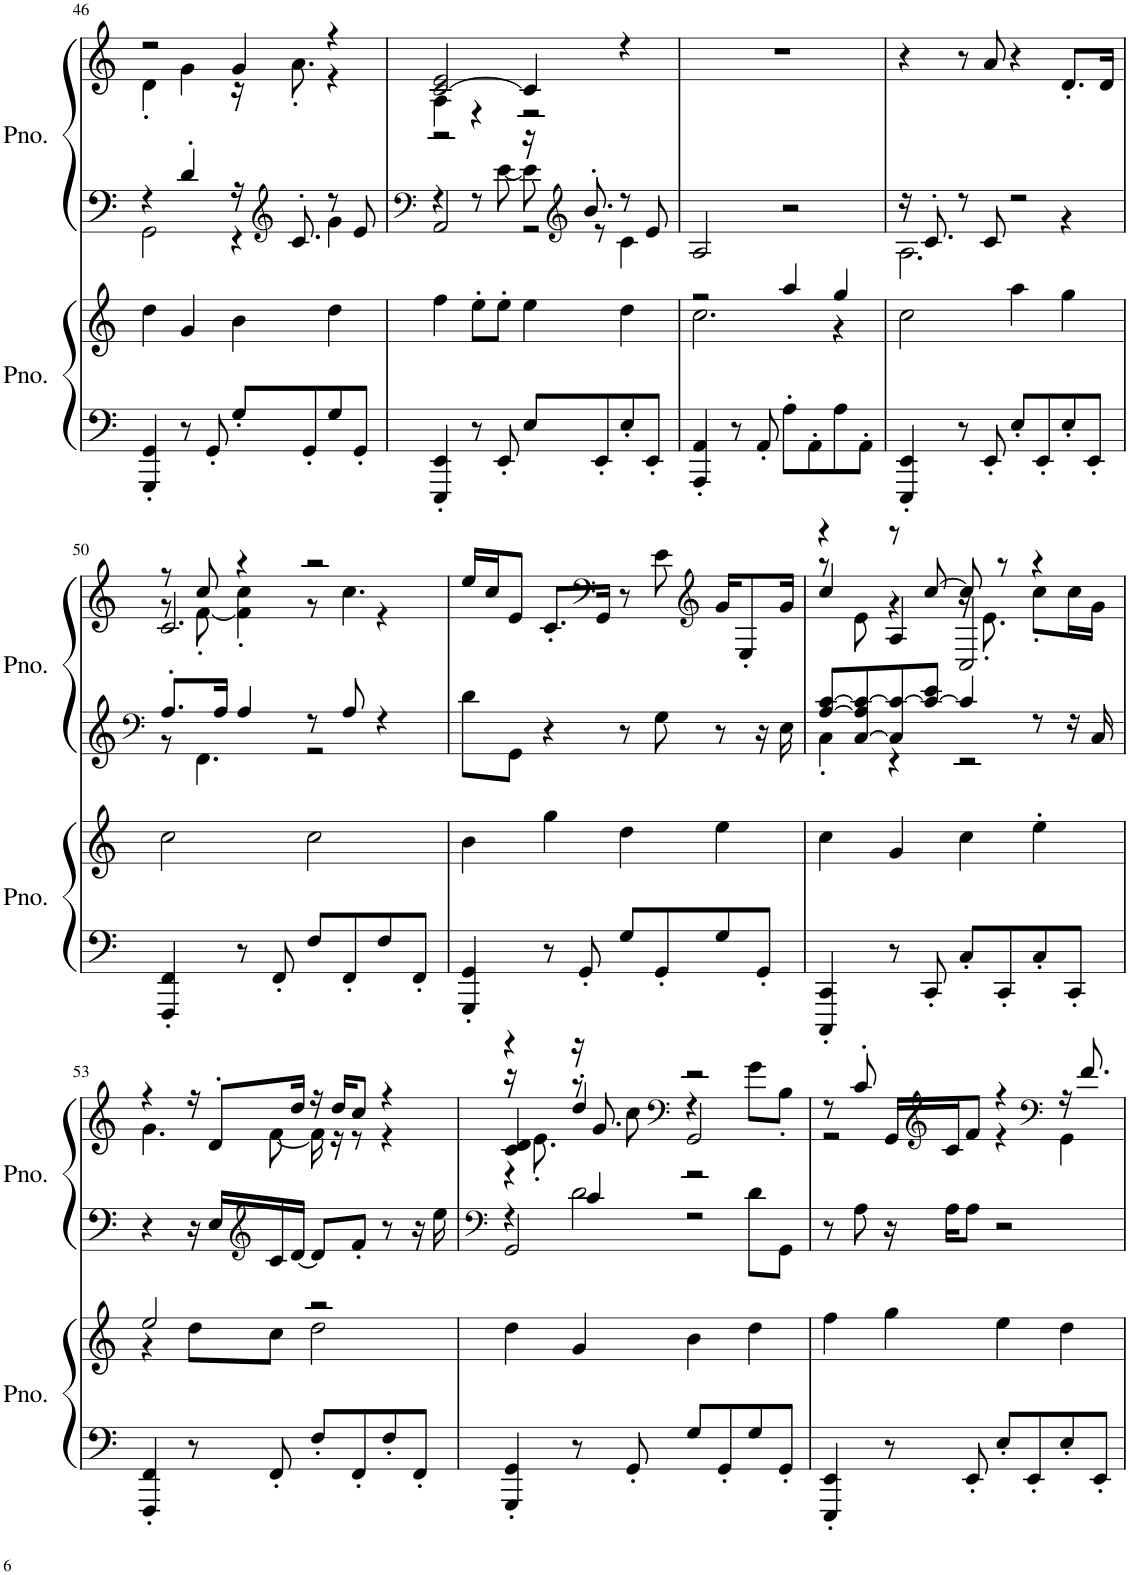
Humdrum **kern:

**kern	**kern	**kern	**kern
*part2	*part2	*part1	*part1
*staff4	*staff3	*staff2	*staff1
*I"Piano	*	*I"Piano	*
*I'Pno.	*	*I'Pno.	*
!!LO:PB:g=z
*clefF4	*clefG2	*clefF4	*clefG2
*k[]	*k[]	*k[]	*k[]
*M4/4	*M4/4	*M4/4	*M4/4
=46	=46	=46	=46
*	*	*^	*^
4GGG/' 4GG/'	4dd\	4r	2GG\	2r	4d'\
8r	4g/	4d'/	.	.	4g\
8GG'/	.	.	.	.	.
8G'/L	4b\	16r	4r	4g/	16r
*	*	*clefG2	*	*	*
.	.	8.c'/	.	.	8.a'\
8GG'/	.	.	.	.	.
8G/	4dd\	8r	4g\	4r	4r
8GG'/J	.	8e/	.	.	.
*	*	*v	*v	*	*
=47	=47	=47	=47	=47
*	*	*clefF4	*	*
*	*	*^	*	*
*	*	*	*^	*	*
4EEE/' 4EE/'	4ff\	2r	4r	2AA/	[2c/ 2e/	4A\
8r	8ee'\L	.	8r	.	.	4r
8EE'/	8ee'\J	.	[8e\	.	.	.
8E/L	4ee\	16r	8e\]	2r	4c/]	2r
*	*	*clefG2	*	*	*	*
.	.	8.b'/	.	.	.	.
8EE'/	.	.	8r	.	.	.
8E'/	4dd\	8r	4c\	.	4r	.
8EE'/J	.	8e/	.	.	.	.
*	*	*v	*v	*v	*	*
*	*	*	*v	*v
=48	=48	=48	=48
*	*^	*	*
4AAA/' 4AA/'	2r	2.cc\	2A/	1r
8r	.	.	.	.
8AA'/	.	.	.	.
8A'\L	4aa/	.	2r	.
8AA'\	.	.	.	.
8A\	4gg/	4r	.	.
8AA'\J	.	.	.	.
*	*v	*v	*	*
=49	=49	=49	=49
*	*	*^	*
4EEE/' 4EE/'	2cc\	16r	2.A\	4r
.	.	8.c'/	.	.
8r	.	8r	.	8r
8EE'/	.	8c/	.	8a/
8E'/L	4aa\	2r	.	4r
8EE'/	.	.	.	.
8E'/	4gg\	.	4r	8.d'/L
8EE'/J	.	.	.	.
.	.	.	.	16d/Jk
!!LO:LB:g=z
=50	=50	=50	=50	=50
*	*	*clefF4	*	*
*	*	*	*	*^
*	*	*	*	*	*^
4FFF/' 4FF/'	2cc\	8.A'/L	8r	8r	8r	2.c/
.	.	.	4.FF\	8cc/	[8f'\	.
.	.	16A/Jk	.	.	.	.
8r	.	4A/	.	4r	4f\]' 4cc\'	.
8FF'/	.	.	.	.	.	.
8F/L	2cc\	8r	2r	2r	8r	.
8FF'/	.	8A/	.	.	4.cc\	.
8F/	.	4r	.	.	.	4r
8FF'/J	.	.	.	.	.	.
*	*	*v	*v	*	*	*
*	*	*	*v	*v	*v
=51	=51	=51	=51
4GGG/' 4GG/'	4b\	8d\L	16ee/LL
.	.	.	16cc/J
.	.	8GG\J	8e/J
8r	4gg\	4r	8.c'/L
8GG'/	.	.	.
*	*	*	*clefF4
.	.	.	16GG/Jk
8G/L	4dd\	8r	8r
8GG'/	.	8G\	8e\
*	*	*	*clefG2
8G/	4ee\	8r	16g/KL
.	.	.	8E'/
8GG'/J	.	16r	.
.	.	16E\	16g/Jk
=52	=52	=52	=52
*	*	*^	*^
*	*	*	*	*	*^
4CCC/' 4CC/'	4cc\	[8A/ [8c/L	4C'\	4r	8r	4cc/
.	.	[8C/ 8A/] 8c/_	.	.	8e\	.
8r	4g/	8C/] 8c/_	4r	8r	4r	4A/
8CC'/	.	8c/_ 8e/J	.	[8cc/	.	.
8C'/L	4cc\	4c/]	2r	8cc/]	16r	2C/
.	.	.	.	.	8.e'\	.
8CC'/	.	.	.	8r	.	.
8C'/	4ee'\	8r	.	4r	8cc'\L	.
8CC'/J	.	16r	.	.	16cc\L	.
.	.	16C/	.	.	16g\JJ	.
*	*	*v	*v	*	*	*
*	*	*	*	*v	*v
!!LO:LB:g=z
=53	=53	=53	=53	=53
*	*^	*	*	*
4FFF/' 4FF/'	2ee/	4r	4r	4r	4.g\
8r	.	8dd\L	16r	16r	.
.	.	.	16E/LL	8d'/L	.
*	*	*	*clefG2	*	*
8FF'/	.	8cc\J	16c/	.	[8f\
.	.	.	[16d/JJ	16dd/Jk	.
8F'/L	2r	2dd\	8d/L]	16r	16f\]
.	.	.	.	16dd/KL	16r
8FF'/	.	.	8f'/J	8cc/J	8r
8F'/	.	.	8r	4r	4r
8FF'/J	.	.	16r	.	.
.	.	.	16ee\	.	.
*	*v	*v	*	*v	*v
=54	=54	=54	=54
*	*	*clefF4	*
*	*	*^	*^
*	*	*	*^	*	*^
4GGG/' 4GG/'	4dd\	4r	4r	2GG/	4r	16r	4c/ 4d/
.	.	.	.	.	.	8.e'\	.
8r	4g/	4c/	2d\	.	16r	8r	4dd'/
.	.	.	.	.	8.g/	.	.
8GG'/	.	.	.	.	.	8cc\	.
*	*	*	*	*	*clefF4	*	*
8G/L	4b\	2r	.	2r	2r	4r	2GG/
8GG'/	.	.	.	.	.	.	.
8G/	4dd\	.	8d\L	.	.	8g\L	.
8GG'/J	.	.	8GG\J	.	.	8B'\J	.
*	*	*v	*v	*v	*	*	*
*	*	*	*	*v	*v
=55	=55	=55	=55	=55
4EEE/' 4EE/'	4ff\	8r	8r	2r
.	.	8A\	8c'/	.
8r	4gg\	16r	16GG/LL	.
*	*	*	*clefG2	*
.	.	16A\KL	16c/J	.
8EE'/	.	8A\J	8f/J	.
8E'/L	4ee\	2r	4r	4r
8EE'/	.	.	.	.
*	*	*	*clefF4	*
8E'/	4dd\	.	16r	4GG\
.	.	.	8.f/	.
8EE'/J	.	.	.	.
*	*	*	*v	*v
=	=	=	=
*-	*-	*-	*-
